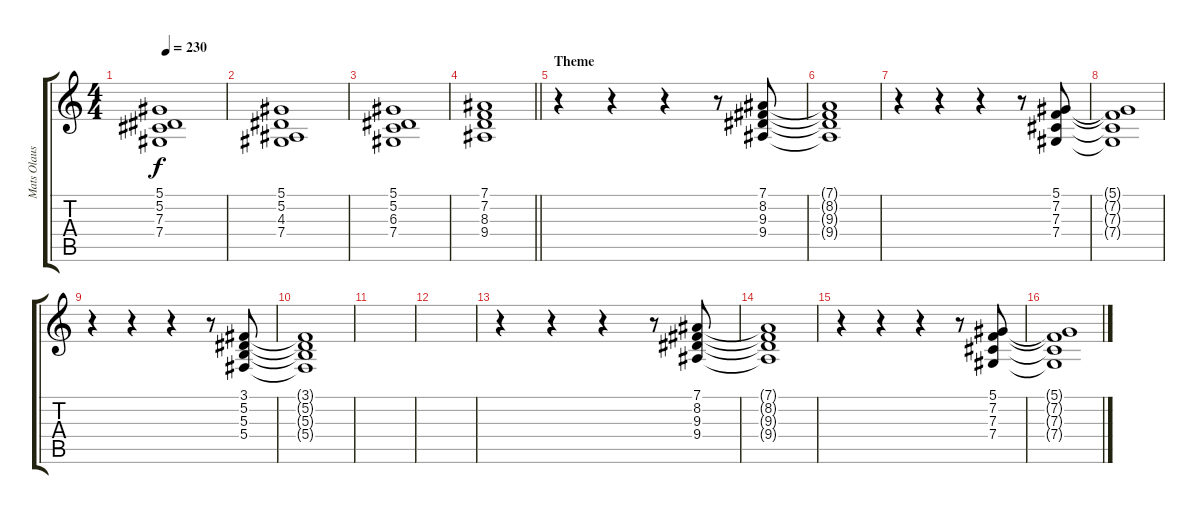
\track ("Mats Olausson" "Mats Olaus") {instrument stringensemble1}
\staff {score tabs}
\tuning (Eb4 Bb3 Gb3 Db3 Ab2 Eb2) {hide}
\ts (4 4)
\tempo 230
\clef g2
\ks c
(5.1 5.2 7.3 7.4).1{dy f} |
(5.1 5.2 4.3 7.4).1 |
(5.1 5.2 6.3 7.4).1 |
\barLineRight lightlight
(7.1 7.2 8.3 9.4).1 |
\section ("" "Theme")
r.4 r.4 r.4 r.8 (7.1 8.2 9.3 9.4).8 |
(7.1{t} 8.2{t} 9.3{t} 9.4{t}).1 |
r.4 r.4 r.4 r.8 (5.1 7.2 7.3 7.4).8 |
(5.1{t} 7.2{t} 7.3{t} 7.4{t}).1 |
r.4 r.4 r.4 r.8 (3.1 5.2 5.3 5.4).8 |
(3.1{t} 5.2{t} 5.3{t} 5.4{t}).1 |
|
|
r.4 r.4 r.4 r.8 (7.1 8.2 9.3 9.4).8 |
(7.1{t} 8.2{t} 9.3{t} 9.4{t}).1 |
r.4 r.4 r.4 r.8 (5.1 7.2 7.3 7.4).8 |
(5.1{t} 7.2{t} 7.3{t} 7.4{t}).1
